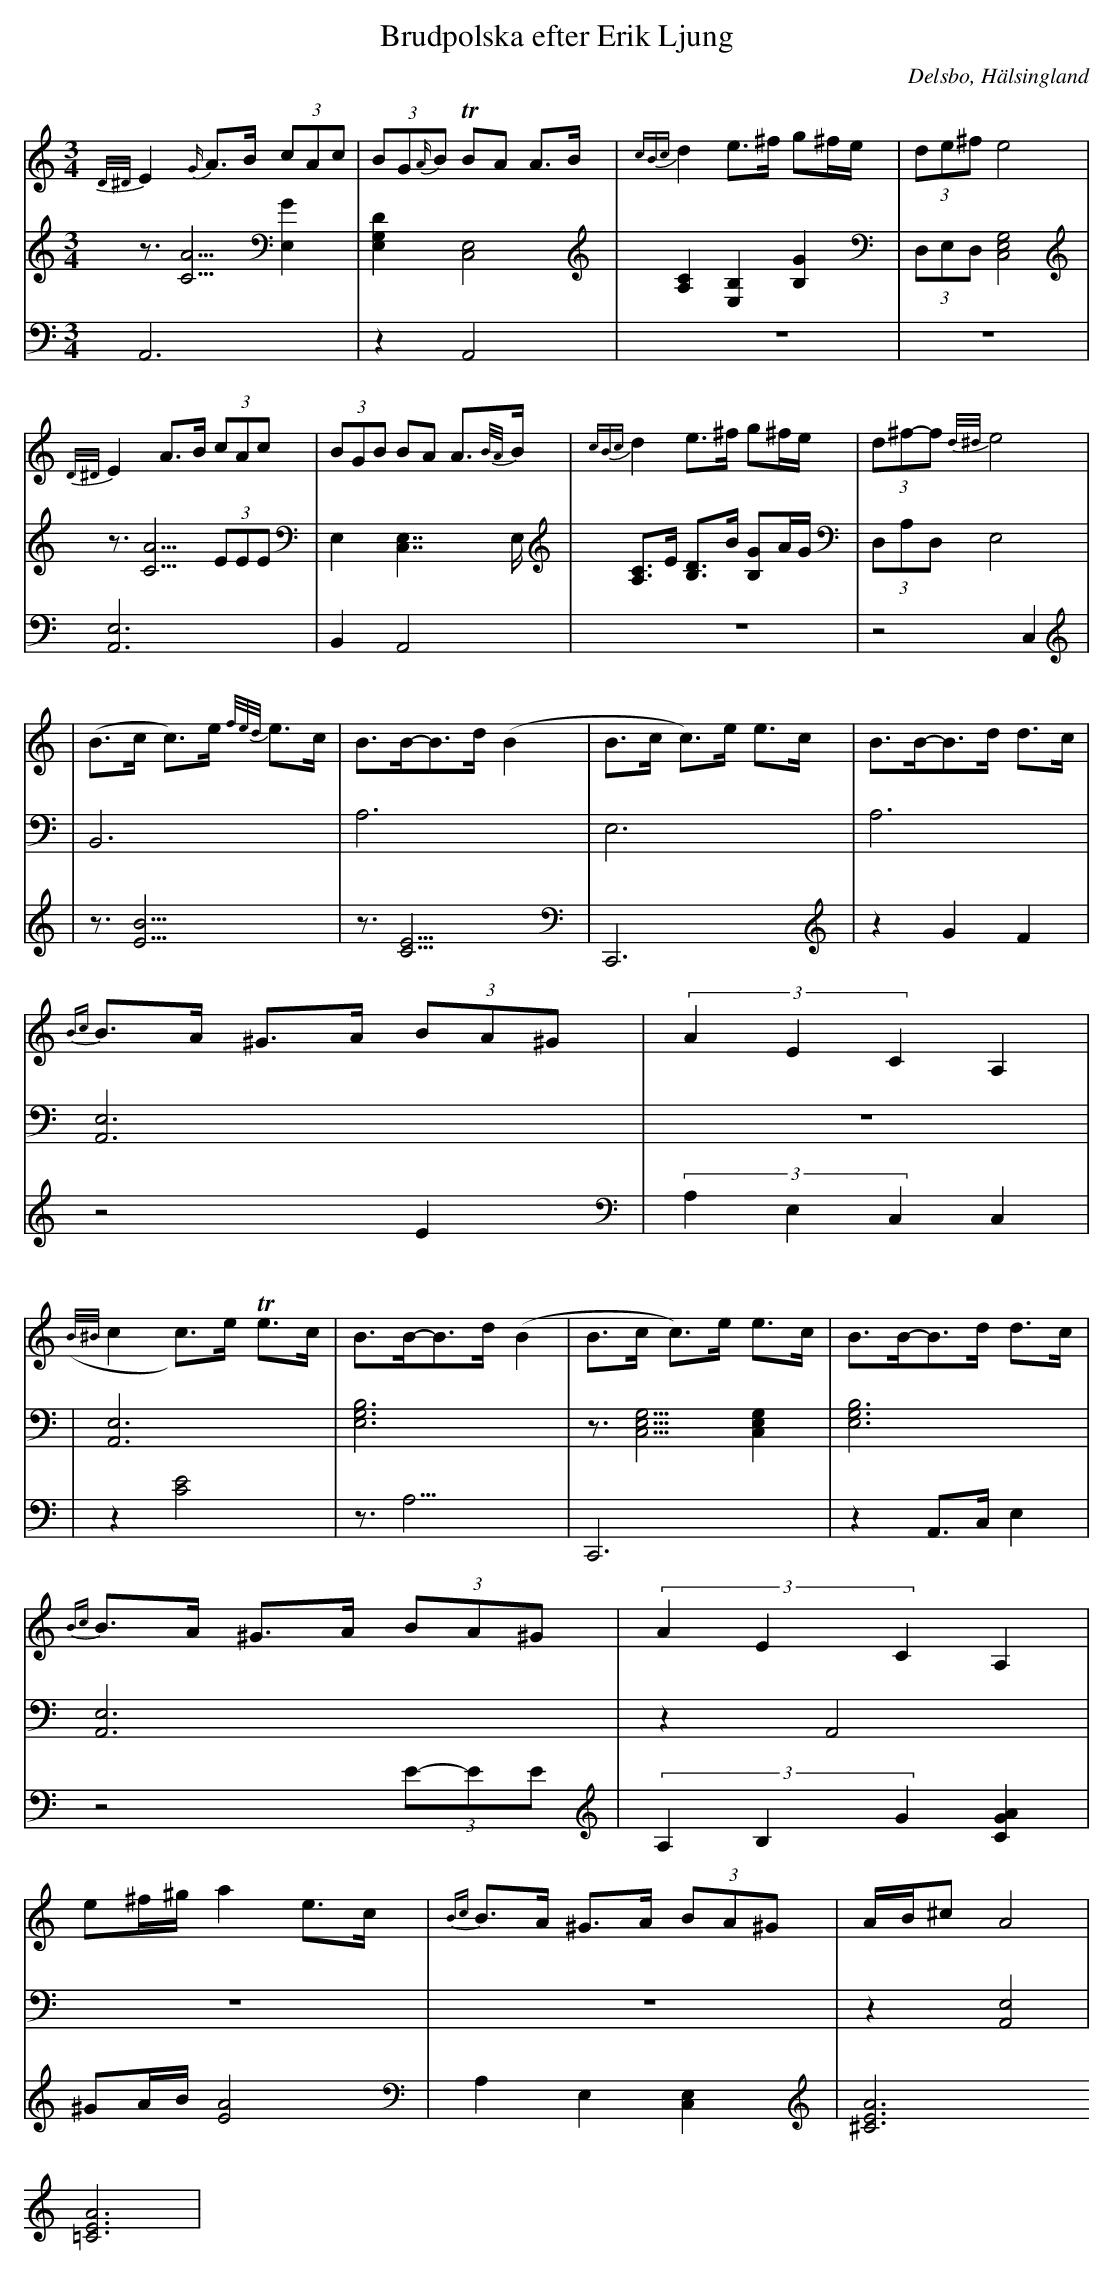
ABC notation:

X:1
T: Brudpolska efter Erik Ljung
Q: 105
O: Delsbo, Hälsingland
M: 3/4
L: 1/8
K: Am
V:1
V:2
V:3 =Merge
V:1
{D/^D/}E2 {G/}A>B (3cAc| (3BG{A/}B TBA A>B|{cBc}d2 e>^f g^f/e/|(3de^f e4 |
{D/^D/}E2 A>B (3cAc| (3BGB BA A>{B/A/}B|{cBc}d2 e>^f g^f/e/|(3d^f-f {d/^d/}e4 |
|(B>c c)>e {f/e/d/}e>c|B>B-B>d (B2|B>c c)>e e>c|B>B-B>d d>c|
{Bc}B>A ^G>A (3BA^G|(3A2E2C2 A,2|
({B/^B/}c2 c)>e Te>c|B>B-B>d (B2|B>c c)>e e>c|B>B-B>d d>c|
{Bc}B>A ^G>A (3BA^G|(3A2E2C2 A,2|
e^f/^g/ a2 e>c|{Bc}B>A ^G>A (3BA^G|A/B/^c A4|
V:2
z3/2[A5/2C5/2] [E,2G2]|[D2E,2G,2] [C,4E,4]|[A,2C2] [E,2B,2] [B,2G2]|(3D,E,D, [E,4G,4C,4]|
z3/2 [A5/2C5/2] (3EEE|E,2 [C,7/2E,7/2]E,/|[A,C]>E [B,D]>B [B,G]A/G/|(3D,A,D, [E,4]|
|[B,,6]|[A,6]|E,6|A,6|
[A,,6E,6]|z6|
|[A,,6E,6]|[E,6G,6B,6]|z3/2[E,5/2G,5/2C,5/2] [E,2G,2C,2]|[E,6G,6B,6]|
[A,,6E,6]|z2 A,,4|
z6|z6|z2 [A,,4E,4]|
V:3
A,,6|z2 A,,4|z6|z6|
[A,,6E,6]|B,,2 A,,4|z6|z4  C,2|
|z3/2[B9/2E9/2]|z3/2[C9/2E9/2]|C,,6|z2 G2 F2|
z4 E2|(3A,2E,2C,2 [C,2]|
|z2 [C4E4]|z3<A,3|C,,6|z2 A,,>C, E,2|
z4 (3E-EE|(3A,2B,2G2 [G2A2C2]|
^GA/B/ [A4E4]|A,2 E,2 [C,2E,2]|[A6^C6E6] [A6=C6E6]|
